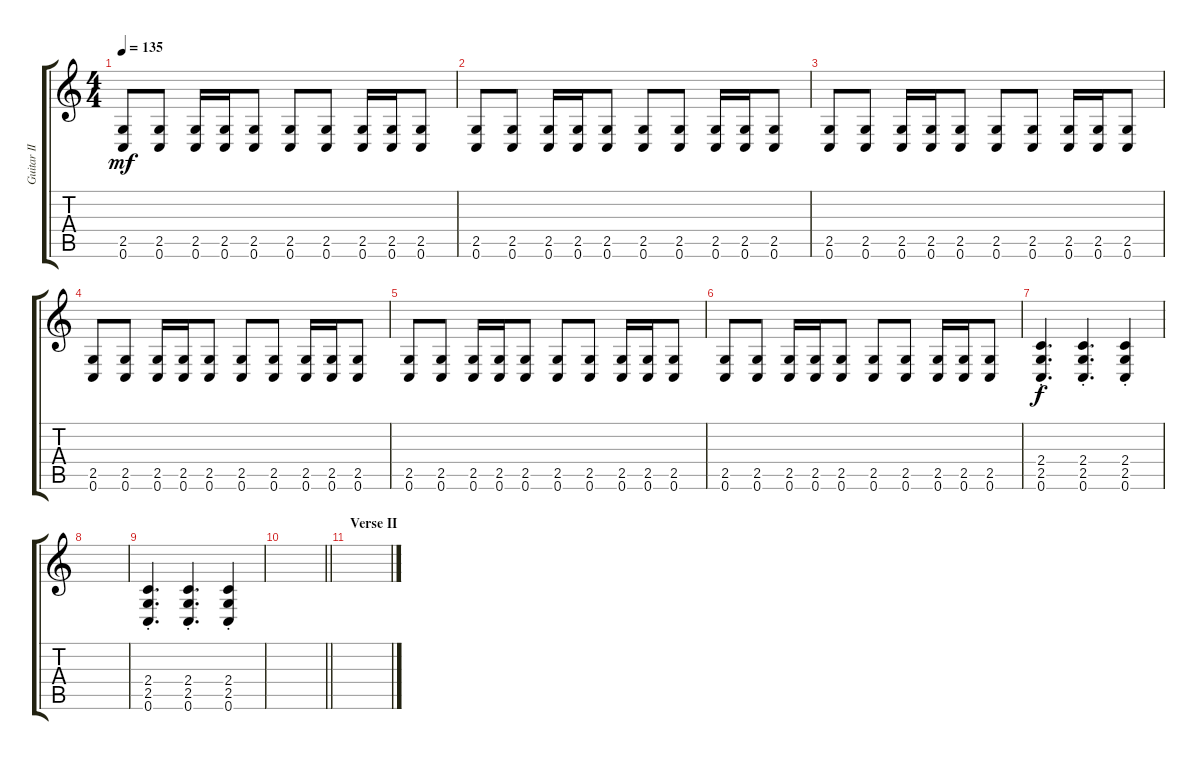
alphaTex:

\track ("Guitar II" "Guitar II") {instrument distortionguitar}
\staff {score tabs}
\tuning (C4 G3 Eb3 Bb2 F2 C2) {hide}
\ts (4 4)
\tempo 135
\clef g2
\ks c
(2.5 0.6).8{dy mf} (2.5 0.6).8 (2.5 0.6).16 (2.5 0.6).16 (2.5 0.6).8 (2.5 0.6).8 (2.5 0.6).8 (2.5 0.6).16 (2.5 0.6).16 (2.5 0.6).8 |
(2.5 0.6).8 (2.5 0.6).8 (2.5 0.6).16 (2.5 0.6).16 (2.5 0.6).8 (2.5 0.6).8 (2.5 0.6).8 (2.5 0.6).16 (2.5 0.6).16 (2.5 0.6).8 |
(2.5 0.6).8 (2.5 0.6).8 (2.5 0.6).16 (2.5 0.6).16 (2.5 0.6).8 (2.5 0.6).8 (2.5 0.6).8 (2.5 0.6).16 (2.5 0.6).16 (2.5 0.6).8 |
(2.5 0.6).8 (2.5 0.6).8 (2.5 0.6).16 (2.5 0.6).16 (2.5 0.6).8 (2.5 0.6).8 (2.5 0.6).8 (2.5 0.6).16 (2.5 0.6).16 (2.5 0.6).8 |
(2.5 0.6).8 (2.5 0.6).8 (2.5 0.6).16 (2.5 0.6).16 (2.5 0.6).8 (2.5 0.6).8 (2.5 0.6).8 (2.5 0.6).16 (2.5 0.6).16 (2.5 0.6).8 |
(2.5 0.6).8 (2.5 0.6).8 (2.5 0.6).16 (2.5 0.6).16 (2.5 0.6).8 (2.5 0.6).8 (2.5 0.6).8 (2.5 0.6).16 (2.5 0.6).16 (2.5 0.6).8 |
(2.4{st} 2.5{st} 0.6{st}).4{d dy f} (2.4{st} 2.5{st} 0.6{st}).4{d} (2.4{st} 2.5{st} 0.6{st}).4 |
|
(2.4{st} 2.5{st} 0.6{st}).4{d} (2.4{st} 2.5{st} 0.6{st}).4{d} (2.4{st} 2.5{st} 0.6{st}).4 |
\barLineRight lightlight
|
\section ("" "Verse II")
